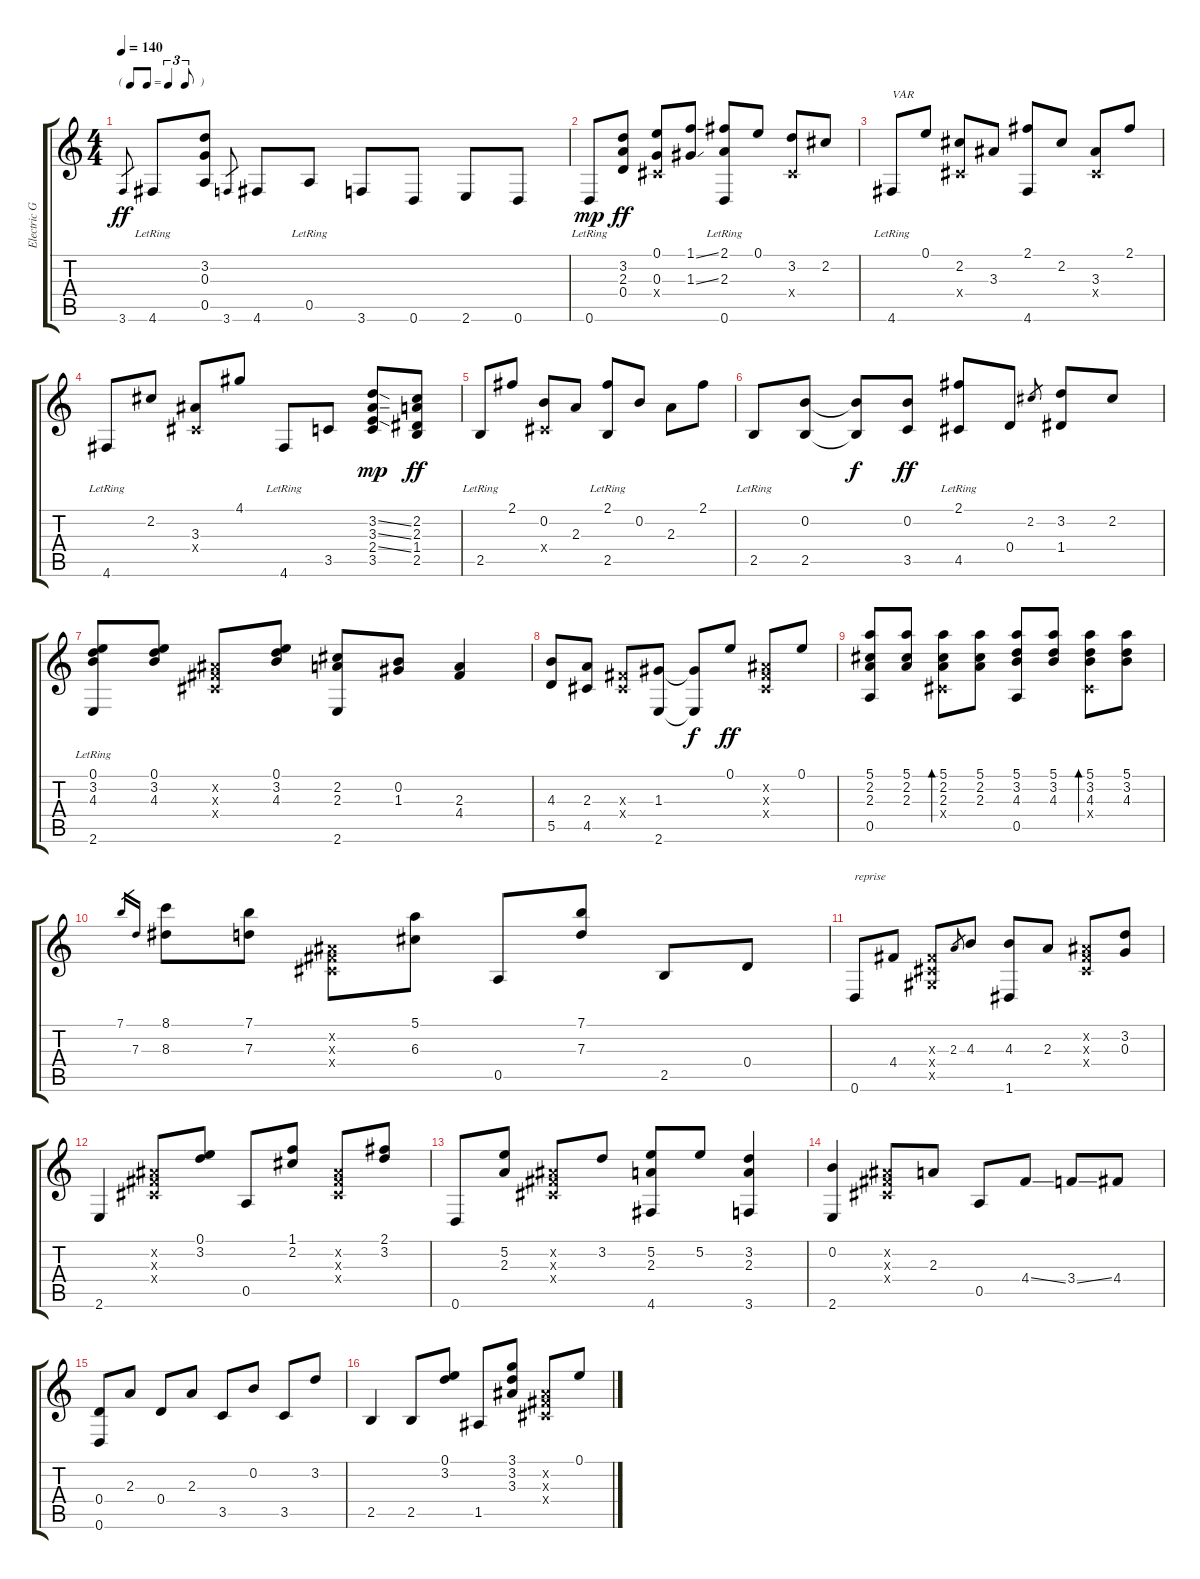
\track ("Electric Guitar" "Electric G") {instrument electricguitarmuted}
\staff {score tabs}
\tuning (E4 B3 G3 D3 A2 D2) {hide}
\ts (4 4)
\tf triplet8th
\tempo 140
\clef g2
\ks c
3.6.8{gr dy ff} 4.6{lr}.8 (3.2 0.3 0.5).8 3.6.8{gr} 4.6.8 0.5{lr}.8 3.6.8 0.6.8 2.6.8 0.6.8 |
0.6{lr}.8{dy mp} (3.2 2.3 0.4).8{dy ff} (0.1 0.3 -1.4{x}).8 (1.1{ss} 1.3{ss}).8 (2.1 2.3 0.6{lr}).8 0.1.8 (3.2 -1.4{x}).8 2.2.8 |
4.6{lr}.8{txt "VAR"} 0.1.8 (2.2 -1.4{x}).8 3.3.8 (2.1 4.6).8 2.2.8 (3.3 -1.4{x}).8 2.1.8 |
4.6{lr}.8 2.2.8 (3.3 -1.4{x}).8 4.1.8 4.6{lr}.8 3.5.8 (3.2{ss} 3.3{ss} 2.4{ss} 3.5).8{dy mp} (2.2 2.3 1.4 2.5).8{dy ff} |
2.5{lr}.8 2.1.8 (0.2 -1.4{x}).8 2.3.8 (2.1 2.5{lr}).8 0.2.8 2.3.8 2.1.8 |
2.5{lr}.8 (0.2 2.5).8 (0.2{t} 2.5{t}).8{dy f} (0.2 3.5).8{dy ff} (2.1 4.5{lr}).8 0.4.8 2.2.8{gr} (3.2 1.4).8 2.2.8 |
(0.1 3.2 4.3 2.6{lr}).8 (0.1 3.2 4.3).8 (-1.2{x} -1.3{x} -1.4{x}).8 (0.1 3.2 4.3).8 (2.2 2.3 2.6).8 (0.2 1.3).8 (2.3 4.4).4 |
(4.3 5.5).8 (2.3 4.5).8 (-1.3{x} -1.4{x}).8 (1.3 2.6).8 (1.3{t} 2.6{t}).8{dy f} 0.1.8{dy ff} (-1.2{x} -1.3{x} -1.4{x}).8 0.1.8 |
(5.1 2.2 2.3 0.5).8 (5.1 2.2 2.3).8 (5.1 2.2 2.3 -1.4{x}).8{bd 120} (5.1 2.2 2.3).8 (5.1 3.2 4.3 0.5).8 (5.1 3.2 4.3).8 (5.1 3.2 4.3 -1.4{x}).8{bd 120} (5.1 3.2 4.3).8 |
7.1.16{gr} 7.3.16{gr} (8.1 8.3).8 (7.1 7.3).8 (-1.2{x} -1.3{x} -1.4{x}).8 (5.1 6.3).8 0.5.8 (7.1 7.3).8 2.5.8 0.4.8 |
0.6.8{txt "reprise"} 4.4.8 (-1.3{x} -1.4{x} -1.5{x}).8 2.3.8{gr} 4.3.8 (4.3 1.6).8 2.3.8 (-1.2{x} -1.3{x} -1.4{x}).8 (3.2 0.3).8 |
2.6.4 (-1.2{x} -1.3{x} -1.4{x}).8 (0.1 3.2).8 0.5.8 (1.1 2.2).8 (-1.2{x} -1.3{x} -1.4{x}).8 (2.1 3.2).8 |
0.6.8 (5.2 2.3).8 (-1.2{x} -1.3{x} -1.4{x}).8 3.2.8 (5.2 2.3 4.6).8 5.2.8 (3.2 2.3 3.6).4 |
(0.2 2.6).4 (-1.2{x} -1.3{x} -1.4{x}).8 2.3.8 0.5.8 4.4{ss}.8 3.4{ss}.8 4.4.8 |
(0.4 0.6).8 2.3.8 0.4.8 2.3.8 3.5.8 0.2.8 3.5.8 3.2.8 |
2.5.4 2.5.8 (0.1 3.2).8 1.5.8 (3.1 3.2 3.3).8 (-1.2{x} -1.3{x} -1.4{x}).8 0.1.8
